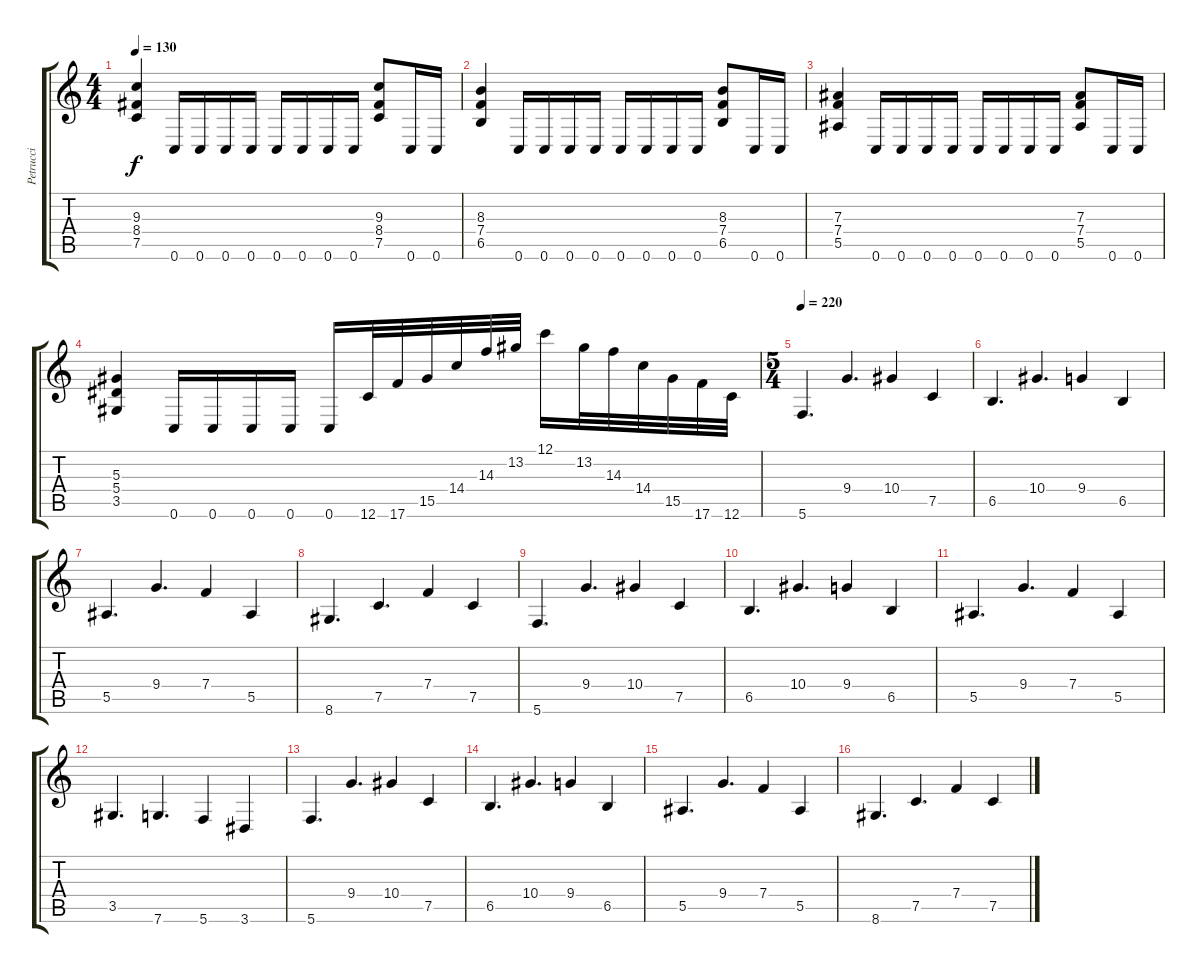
\track ("Petrucci" "Petrucci") {instrument distortionguitar}
\staff {score tabs}
\tuning (C4 G3 Eb3 Bb2 F2 C2) {hide}
\ts (4 4)
\tempo 130
\clef g2
\ks c
(9.3 8.4 7.5).4{dy f} 0.6.16 0.6.16 0.6.16 0.6.16 0.6.16 0.6.16 0.6.16 0.6.16 (9.3 8.4 7.5).8 0.6.16 0.6.16 |
(8.3 7.4 6.5).4 0.6.16 0.6.16 0.6.16 0.6.16 0.6.16 0.6.16 0.6.16 0.6.16 (8.3 7.4 6.5).8 0.6.16 0.6.16 |
(7.3 7.4 5.5).4 0.6.16 0.6.16 0.6.16 0.6.16 0.6.16 0.6.16 0.6.16 0.6.16 (7.3 7.4 5.5).8 0.6.16 0.6.16 |
(5.3 5.4 3.5).4 0.6.16 0.6.16 0.6.16 0.6.16 0.6.16 12.6.32 17.6.32 15.5.32 14.4.32 14.3.32 13.2.32 12.1.16 13.2.32 14.3.32 14.4.32 15.5.32 17.6.32 12.6.32 |
\ts (5 4)
\tempo 220
5.6.4{d} 9.4.4{d} 10.4.4 7.5.4 |
6.5.4{d} 10.4.4{d} 9.4.4 6.5.4 |
5.5.4{d} 9.4.4{d} 7.4.4 5.5.4 |
8.6.4{d} 7.5.4{d} 7.4.4 7.5.4 |
5.6.4{d} 9.4.4{d} 10.4.4 7.5.4 |
6.5.4{d} 10.4.4{d} 9.4.4 6.5.4 |
5.5.4{d} 9.4.4{d} 7.4.4 5.5.4 |
3.5.4{d} 7.6.4{d} 5.6.4 3.6.4 |
5.6.4{d} 9.4.4{d} 10.4.4 7.5.4 |
6.5.4{d} 10.4.4{d} 9.4.4 6.5.4 |
5.5.4{d} 9.4.4{d} 7.4.4 5.5.4 |
8.6.4{d} 7.5.4{d} 7.4.4 7.5.4
